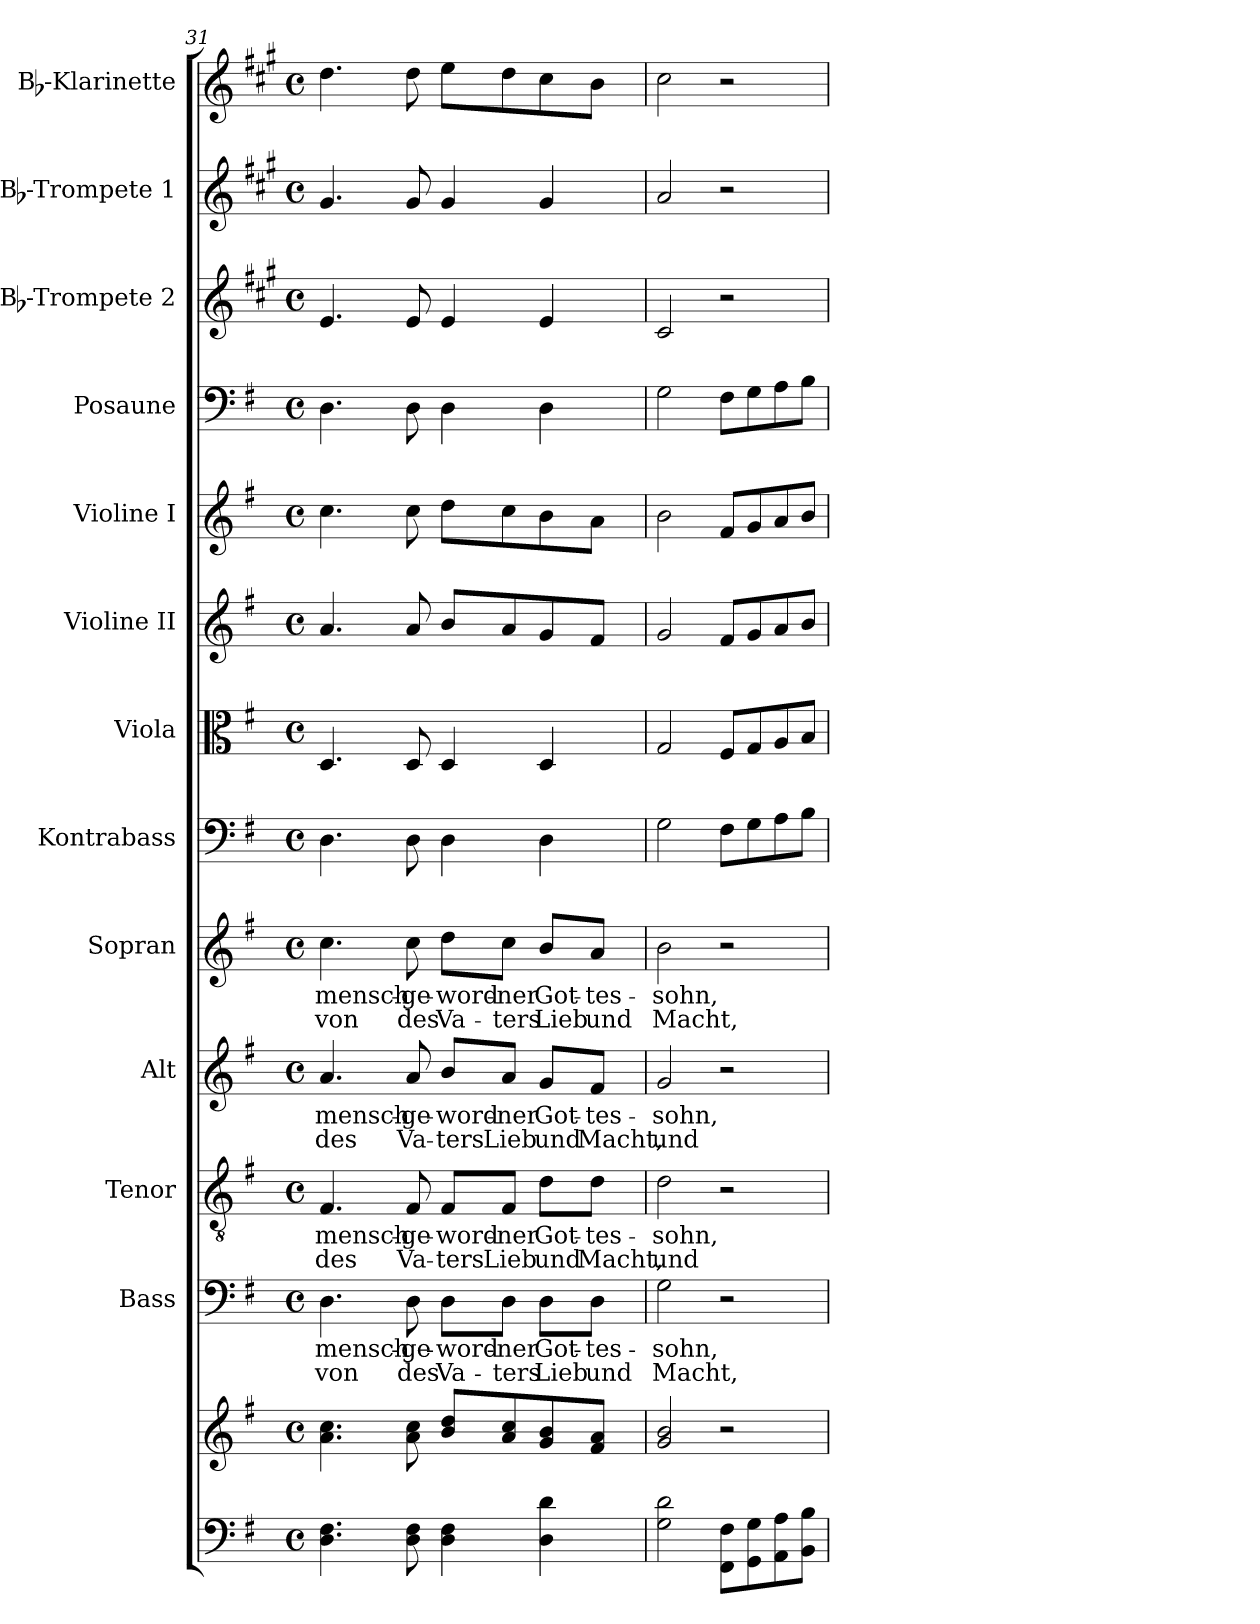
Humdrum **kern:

**kern	**kern	**kern	**text	**text	**kern	**text	**text	**kern	**text	**text	**kern	**text	**text	**kern	**kern	**kern	**kern	**kern	**kern	**kern	**kern
*part13	*part13	*part12	*part12	*part12	*part11	*part11	*part11	*part10	*part10	*part10	*part9	*part9	*part9	*part8	*part7	*part6	*part5	*part4	*part3	*part2	*part1
*staff14	*staff13	*staff12	*staff12	*staff12	*staff11	*staff11	*staff11	*staff10	*staff10	*staff10	*staff9	*staff9	*staff9	*staff8	*staff7	*staff6	*staff5	*staff4	*staff3	*staff2	*staff1
*	*	*I"Bass	*	*	*I"Tenor	*	*	*I"Alt	*	*	*I"Sopran	*	*	*I"Kontrabass	*I"Viola	*I"Violine II	*I"Violine I	*I"Posaune	*I"Bb-Trompete 2	*I"Bb-Trompete 1	*I"Bb-Klarinette
*	*	*I'B.	*	*	*I'T.	*	*	*I'A.	*	*	*I'S.	*	*	*I'Kb.	*I'Vla.	*I'Vl. II	*I'Vl. I	*I'Pos.	*I'Bb Trp. 2	*I'Bb Trp. 1	*I'Bb Kl.
*clefF4	*clefG2	*clefF4	*	*	*clefGv2	*	*	*clefG2	*	*	*clefG2	*	*	*clefF4	*clefC3	*clefG2	*clefG2	*clefF4	*clefG2	*clefG2	*clefG2
*	*	*	*	*	*	*	*	*	*	*	*	*	*	*ITrd7c12	*	*	*	*	*ITrd1c2	*ITrd1c2	*ITrd1c2
*k[f#]	*k[f#]	*k[f#]	*	*	*k[f#]	*	*	*k[f#]	*	*	*k[f#]	*	*	*k[f#]	*k[f#]	*k[f#]	*k[f#]	*k[f#]	*k[f#]	*k[f#]	*k[f#]
*G:	*G:	*G:	*	*	*G:	*	*	*G:	*	*	*G:	*	*	*G:	*G:	*G:	*G:	*G:	*G:	*G:	*G:
*M4/4	*M4/4	*M4/4	*	*	*M4/4	*	*	*M4/4	*	*	*M4/4	*	*	*M4/4	*M4/4	*M4/4	*M4/4	*M4/4	*M4/4	*M4/4	*M4/4
*met(c)	*met(c)	*met(c)	*	*	*met(c)	*	*	*met(c)	*	*	*met(c)	*	*	*met(c)	*met(c)	*met(c)	*met(c)	*met(c)	*met(c)	*met(c)	*met(c)
=31	=31	=31	=31	=31	=31	=31	=31	=31	=31	=31	=31	=31	=31	=31	=31	=31	=31	=31	=31	=31	=31
!	!	!	!LO:LY:b	!LO:LY:b	!	!LO:LY:b	!LO:LY:b	!	!LO:LY:b	!LO:LY:b	!	!LO:LY:b	!LO:LY:b	!	!	!	!	!	!	!	!
4.D\ 4.F#\	4.a\ 4.cc\	4.D\	mensch-	von	4.F#/	mensch-	des	4.a/	mensch-	des	4.cc\	mensch-	von	4.DD\	4.D/	4.a/	4.cc\	4.D\	4.d/	4.f#/	4.cc\
!	!	!	!LO:LY:b	!LO:LY:b	!	!LO:LY:b	!LO:LY:b	!	!LO:LY:b	!LO:LY:b	!	!LO:LY:b	!LO:LY:b	!	!	!	!	!	!	!	!
8D\ 8F#\	8a\ 8cc\	8D\	-ge-	des	8F#/	-ge-	Va-	8a/	-ge-	Va-	8cc\	-ge-	des	8DD\	8D/	8a/	8cc\	8D\	8d/	8f#/	8cc\
!	!	!	!LO:LY:b	!LO:LY:b	!	!LO:LY:b	!LO:LY:b	!	!LO:LY:b	!LO:LY:b	!	!LO:LY:b	!LO:LY:b	!	!	!	!	!	!	!	!
4D\ 4F#\	8b/ 8dd/L	8D\L	-word-	Va-	8F#/L	-word-	-ters	8b/L	-word-	-ters	8dd\L	-word-	Va-	4DD\	4D/	8b/L	8dd\L	4D\	4d/	4f#/	8dd\L
!	!	!	!LO:LY:b	!LO:LY:b	!	!LO:LY:b	!LO:LY:b	!	!LO:LY:b	!LO:LY:b	!	!LO:LY:b	!LO:LY:b	!	!	!	!	!	!	!	!
.	8a/ 8cc/	8D\J	-ner	-ters	8F#/J	-ner	Lieb	8a/J	-ner	Lieb	8cc\J	-ner	-ters	.	.	8a/	8cc\	.	.	.	8cc\
!	!	!	!LO:LY:b	!LO:LY:b	!	!LO:LY:b	!LO:LY:b	!	!LO:LY:b	!LO:LY:b	!	!LO:LY:b	!LO:LY:b	!	!	!	!	!	!	!	!
4D\ 4d\	8g/ 8b/	8D\L	Got-	Lieb	8d\L	Got-	und	8g/L	Got-	und	8b/L	Got-	Lieb	4DD\	4D/	8g/	8b\	4D\	4d/	4f#/	8b\
!	!	!	!LO:LY:b	!LO:LY:b	!	!LO:LY:b	!LO:LY:b	!	!LO:LY:b	!LO:LY:b	!	!LO:LY:b	!LO:LY:b	!	!	!	!	!	!	!	!
.	8f#/ 8a/J	8D\J	-tes-	und	8d\J	-tes-	Macht,	8f#/J	-tes-	Macht,	8a/J	-tes-	und	.	.	8f#/J	8a\J	.	.	.	8a\J
=32	=32	=32	=32	=32	=32	=32	=32	=32	=32	=32	=32	=32	=32	=32	=32	=32	=32	=32	=32	=32	=32
!	!	!	!LO:LY:b	!LO:LY:b	!	!LO:LY:b	!LO:LY:b	!	!LO:LY:b	!LO:LY:b	!	!LO:LY:b	!LO:LY:b	!	!	!	!	!	!	!	!
2G\ 2d\	2g/ 2b/	2G\	-sohn,	Macht,	2d\	-sohn,	und	2g/	-sohn,	und	2b\	-sohn,	Macht,	2GG\	2G/	2g/	2b\	2G\	2B/	2g/	2b\
8FF#\ 8F#\L	2r	2r	.	.	2r	.	.	2r	.	.	2r	.	.	8FF#\L	8F#/L	8f#/L	8f#/L	8F#\L	2r	2r	2r
8GG\ 8G\	.	.	.	.	.	.	.	.	.	.	.	.	.	8GG\	8G/	8g/	8g/	8G\	.	.	.
8AA\ 8A\	.	.	.	.	.	.	.	.	.	.	.	.	.	8AA\	8A/	8a/	8a/	8A\	.	.	.
8BB\ 8B\J	.	.	.	.	.	.	.	.	.	.	.	.	.	8BB\J	8B/J	8b/J	8b/J	8B\J	.	.	.
=	=	=	=	=	=	=	=	=	=	=	=	=	=	=	=	=	=	=	=	=	=
*-	*-	*-	*-	*-	*-	*-	*-	*-	*-	*-	*-	*-	*-	*-	*-	*-	*-	*-	*-	*-	*-
